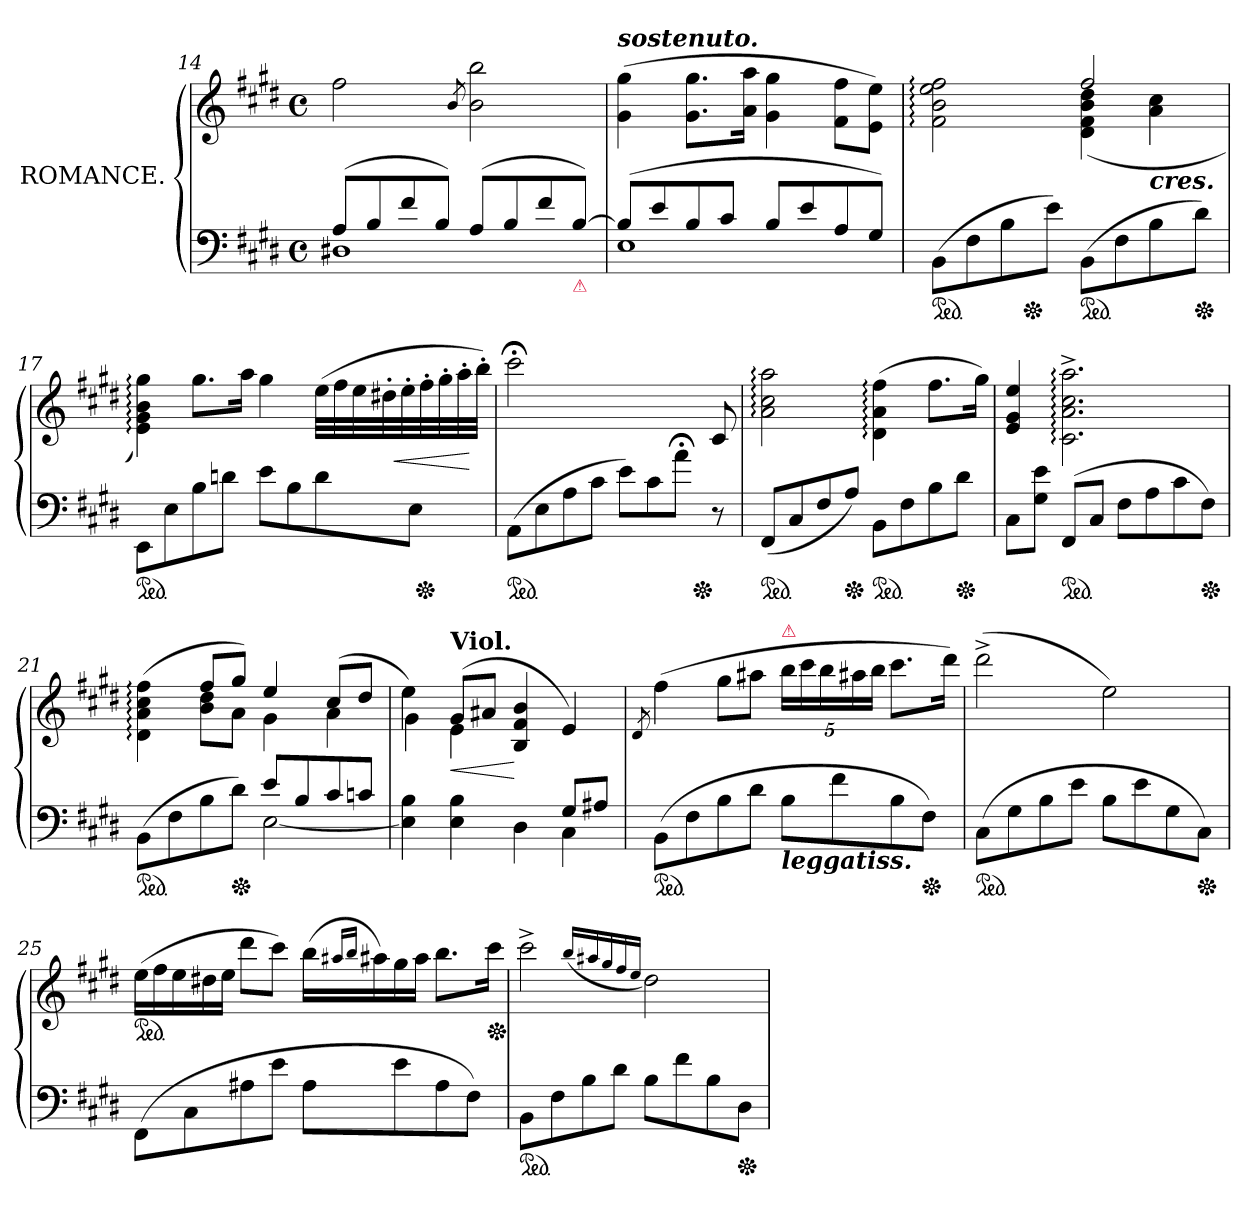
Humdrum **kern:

**kern	**kern	**dynam
*part1	*part1	*part1
*staff2	*staff1	*staff1/2
*I"ROMANCE.	*	*
*clefF4	*clefG2	*
*k[f#c#g#d#]	*k[f#c#g#d#]	*
*E:	*E:	*
*M4/4	*M4/4	*
*met(c)	*met(c)	*
=14	=14	=14
*^	*	*
(<8AL	1D#X	2ff#	.
8B	.	.	.
8f#	.	.	.
8BJ)	.	.	.
.	.	8qb/	.
(<8AL	.	2b 2bb	.
8B	.	.	.
8f#	.	.	.
!LO:TX:b:color=crimson:t=⚠	!	!	!
[8BJ)	.	.	.
=15	=15	=15	=15
!	!	!LO:TX:a:Bi:t=sostenuto.	!
(<8BL]	1E	(>4g# 4gg#	.
8e	.	.	.
8B	.	8.g# 8.gg#L	.
8c#J	.	.	.
.	.	16a 16aaJk	.
8BL	.	4g# 4gg#	.
8e	.	.	.
8A	.	8f# 8ff#L	.
8G#J)	.	8e 8eeJ)	.
*v	*v	*	*
=16	=16	=16
*	*^	*
*ped	*	*	*
*	*	*^	*
(>8BBL	2f#:\ 2b:\ 2ee:\ 2ff#:\	2ryy	4ryy	.
8F#	.	.	.	.
8B	.	.	16ryy	.
*Xped	*	*	*	*
.	.	.	2ryy	.
8eJ)	.	.	.	.
*ped	*	*	*	*
(>8BBL	2ff#	(>4d# 4f# 4b 4dd#	.	.
8F#	.	.	.	.
!	!	!LO:TX:c:Bi:t=cres.	!	!
8B	.	4a 4cc#	.	.
.	.	.	8.ryy	.
*Xped	*	*	*	*
8d#J)	.	.	.	.
*	*v	*v	*v	*
=17	=17	=17
*ped	*	*
8EEL	4e: 4g#: 4b: 4gg#:)	.
8E	.	.
8B	8.gg#L	.
8dnJ	.	.
.	16aaJk	.
8eL	4gg#	.
8B	.	.
*	*Xtuplet	*
8d	(>36eeLLL	.
.	36ff#	.
.	36ee	.
.	36dd#X'	.
.	36ee'	<
8EJ	.	.
*Xped	*	*
.	36ff#'	.
.	36gg#'	.
.	36aa'	.
.	36bb'JJJ)	[
=18	=18	=18
*ped	*	*
*	*^	*
(>8AAL	2ccc#;<	2ryy	.
8E	.	.	.
8A	.	.	.
8c#J	.	.	.
8e\L)	4.ryy	4ryy	.
8c#\	.	.	.
8a;<\J	.	16ryy	.
*Xped	*	*	*
.	.	8.ryy	.
8r	8c#	.	.
*	*v	*v	*
=19	=19	=19
*ped	*	*
(>8FF#L	2a: 2cc#: 2aa:	.
8C#	.	.
8F#	.	.
*Xped	*	*
8AJ)	.	.
*ped	*	*
8BBL	(>4d#:\ 4a:\ 4ff#:\	.
8F#	.	.
8B	8.ff#L	.
*Xped	*	*
8d#J	.	.
.	16gg#Jk)	.
=20	=20	=20
8C#L	4e 4g# 4ee	.
8G# 8eJ	.	.
*ped	*	*
(>8FF#L	2.c#:^ 2.a:^ 2.cc#:^ 2.aa:^	.
8C#J	.	.
8F#L	.	.
8A	.	.
8c#	.	.
*Xped	*	*
8F#J)	.	.
=21	=21	=21
*^	*^	*
*ped	*	*	*	*
2ryy	(>8BBL	4ryy	(>4d#:\ 4a:\ 4cc#:\ 4ff#:\	.
.	8F#	.	.	.
.	8B	8ff#L	8b 8dd#L	.
*Xped	*	*	*	*
.	8d#J)	8gg#J)	8aJ	.
8eL	[2E	4ee	4g#	.
8B	.	.	.	.
8c#	.	(>8cc#L	4a	.
8cnJ	.	8dd#J	.	.
=22	=22	=22	=22	=22
2.ryy	4E] 4B	4ee\)	4g#	.
!	!	!LO:TX:a:B:t=Viol.	!	!
.	4E! 4B!	(>8g#!L	4e!	<
.	.	8a#X!J	.	.
.	4D#!	4B! 4f#! 4b!	2ryy	[
8G#!L	4C#!	4e!)	.	.
8A#X!J	.	.	.	.
*v	*v	*	*	*
*	*v	*v	*
=23	=23	=23
.	8qd#/	.
*ped	*	*
(>8BBL	(>4ff#	.
8F#	.	.
8B	8gg#L	.
8d#J	8aa#XJ	.
*	*tuplet	*
!	!LO:TX:a:color=crimson:t=⚠	!
!LO:TX:b:Bi:t=leggatiss.	!	!
8BL	20bbLL	.
.	20ccc#	.
.	20bb	.
8f#	.	.
.	20aa#X	.
.	20bbJJ	.
8B	8.ccc#L	.
*Xped	*	*
8F#J)	.	.
.	16ddd#Jk)	.
=24	=24	=24
*ped	*	*
(>8C#L	(>2ddd#^<	.
8G#	.	.
8B	.	.
8eJ	.	.
8BL	2ee)	.
8e	.	.
8G#	.	.
*Xped	*	*
8C#J)	.	.
=25	=25	=25
*	*Xtuplet	*
*	*ped	*
(>8FF#L	(>20eeLL	.
.	20ff#	.
.	20ee	.
8C#	.	.
.	20dd#X	.
.	20eeJJ	.
8A#X	8ddd#L	.
8eJ	8ccc#J)	.
8A#L	(>16bbLL	.
.	16qqaa#X/LL	.
.	16qqbb/JJ	.
.	16aa#X)	.
8e	16gg#	.
.	16aa#JJ	.
8A#	8.bbL	.
*	*Xped	*
8F#J)	.	.
.	16ccc#Jk	.
=26	=26	=26
*ped	*	*
8BBL	2ccc#^<	.
8F#	.	.
8B	.	.
8d#J	.	.
.	(<16qqbb/LL	.
.	16qqaa#X/	.
.	16qqgg#/	.
.	16qqff#/	.
.	16qqee/JJ	.
8BL	2dd#)	.
8f#	.	.
8B	.	.
*Xped	*	*
8D#J	.	.
=	=	=
*-	*-	*-
